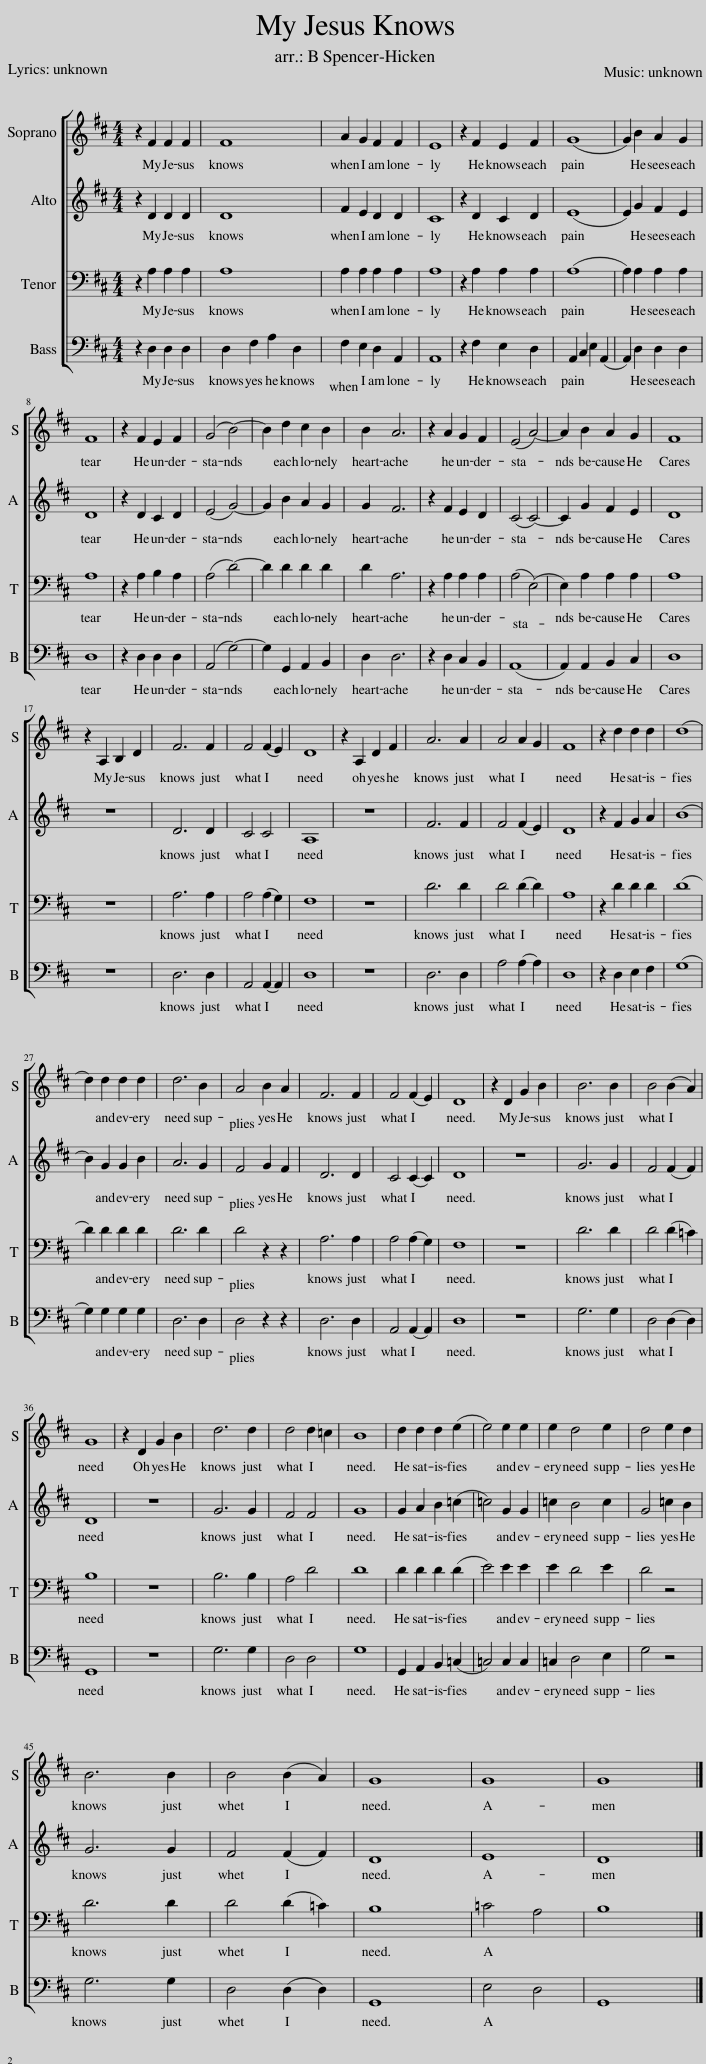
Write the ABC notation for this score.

X:1
%%score [ 1 2 3 4 ]
L:1/8
M:4/4
I:linebreak $
K:D
V:1 treble
V:2 treble
V:3 bass
V:4 bass
V:1
 z2 F2 F2 F2 | F8 | A2 G2 F2 F2 | E8 | z2 F2 E2 F2 | %5
 (G8 | G2) B2 A2 G2 |$ F8 | z2 F2 E2 F2 | (G4 B4-) | %10
 B2 d2 c2 B2 | B2 A6 | z2 A2 G2 F2 | (E4 A4-) | A2 B2 A2 G2 | %15
 F8 |$ z2 A,2 B,2 D2 | F6 F2 | F4 (F2 E2) | D8 | %20
 z2 A,2 D2 F2 | A6 A2 | A4 A2 G2 | F8 | z2 d2 d2 d2 | %25
 (d8 |$ d2) d2 d2 d2 | d6 B2 | A4 B2 A2 | F6 F2 | %30
 F4 (F2 E2) | D8 | z2 D2 G2 B2 | B6 B2 | B4 (B2 A2) |$ %35
 G8 | z2 D2 G2 B2 | d6 d2 | d4 d2 =c2 | B8 | %40
 d2 d2 d2 (e2 | e4) e2 e2 | e2 d4 e2 | d4 e2 d2 |$ B6 B2 | %45
 B4 (B2 A2) | G8 | G8 | G8 |] %49
V:2
 z2 D2 D2 D2 | D8 | F2 E2 D2 D2 | C8 | z2 D2 C2 D2 | %5
 (E8 | E2) G2 F2 E2 |$ D8 | z2 D2 C2 D2 | (E4 G4-) | %10
 G2 B2 A2 G2 | G2 F6 | z2 F2 E2 D2 | (C4 C4-) | C2 G2 F2 E2 | %15
 D8 |$ z8 | D6 D2 | C4 C4 | A,8 | %20
 z8 | F6 F2 | F4 (F2 E2) | D8 | z2 F2 G2 A2 | %25
 (B8 |$ B2) G2 G2 B2 | A6 G2 | F4 G2 F2 | D6 D2 | %30
 C4 (C2 C2) | D8 | z8 | G6 G2 | F4 (F2 F2) |$ %35
 D8 | z8 | G6 G2 | F4 F4 | G8 | %40
 G2 A2 B2 (=c2 | =c4) G2 G2 | =c2 B4 c2 | G4 =c2 B2 |$ G6 G2 | %45
 F4 (F2 F2) | D8 | E8 | D8 |] %49
V:3
 z2 A,2 A,2 A,2 | A,8 | A,2 A,2 A,2 A,2 | A,8 | z2 A,2 A,2 A,2 | %5
 (A,8 | A,2) A,2 A,2 A,2 |$ A,8 | z2 A,2 B,2 A,2 | (A,4 D4-) | %10
 D2 D2 D2 D2 | D2 A,6 | z2 A,2 A,2 A,2 | (A,4 (E,4) | E,2) A,2 A,2 A,2 | %15
 A,8 |$ z8 | A,6 A,2 | A,4 (A,2 G,2) | F,8 | %20
 z8 | D6 D2 | D4 (D2 D2) | A,8 | z2 D2 D2 D2 | %25
 (D8 |$ D2) D2 D2 D2 | D6 D2 | D4 z2 z2 | A,6 A,2 | %30
 A,4 (A,2 G,2) | F,8 | z8 | D6 D2 | D4 (D2 =C2) |$ %35
 B,8 | z8 | B,6 B,2 | A,4 D4 | D8 | %40
 D2 D2 D2 (D2 | E4) E2 E2 | E2 D4 E2 | D4 z4 |$ D6 D2 | %45
 D4 (D2 =C2) | B,8 | =C4 A,4 | B,8 |] %49
V:4
 z2 D,2 D,2 D,2 | D,2 F,2 A,2 D,2 | F,2 E,2 D,2 A,,2 | A,,8 | z2 F,2 E,2 D,2 | %5
 A,,2 C,2 E,2 (A,,2 | A,,2) D,2 D,2 D,2 |$ D,8 | z2 D,2 D,2 D,2 | (A,,4 G,4-) | %10
 G,2 G,,2 A,,2 B,,2 | D,2 D,6 | z2 D,2 C,2 B,,2 | (A,,8 | A,,2) A,,2 B,,2 C,2 | %15
 D,8 |$ z8 | D,6 D,2 | A,,4 (A,,2 A,,2) | D,8 | %20
 z8 | D,6 D,2 | A,4 (A,2 A,2) | D,8 | z2 D,2 E,2 F,2 | %25
 (G,8 |$ G,2) G,2 G,2 G,2 | D,6 D,2 | D,4 z2 z2 | D,6 D,2 | %30
 A,,4 (A,,2 A,,2) | D,8 | z8 | G,6 G,2 | D,4 (D,2 D,2) |$ %35
 G,,8 | z8 | G,6 G,2 | D,4 D,4 | G,8 | %40
 G,,2 A,,2 B,,2 (=C,2 | =C,4) C,2 C,2 | =C,2 D,4 E,2 | G,4 z4 |$ G,6 G,2 | %45
 D,4 (D,2 D,2) | G,,8 | E,4 D,4 | G,,8 |] %49
